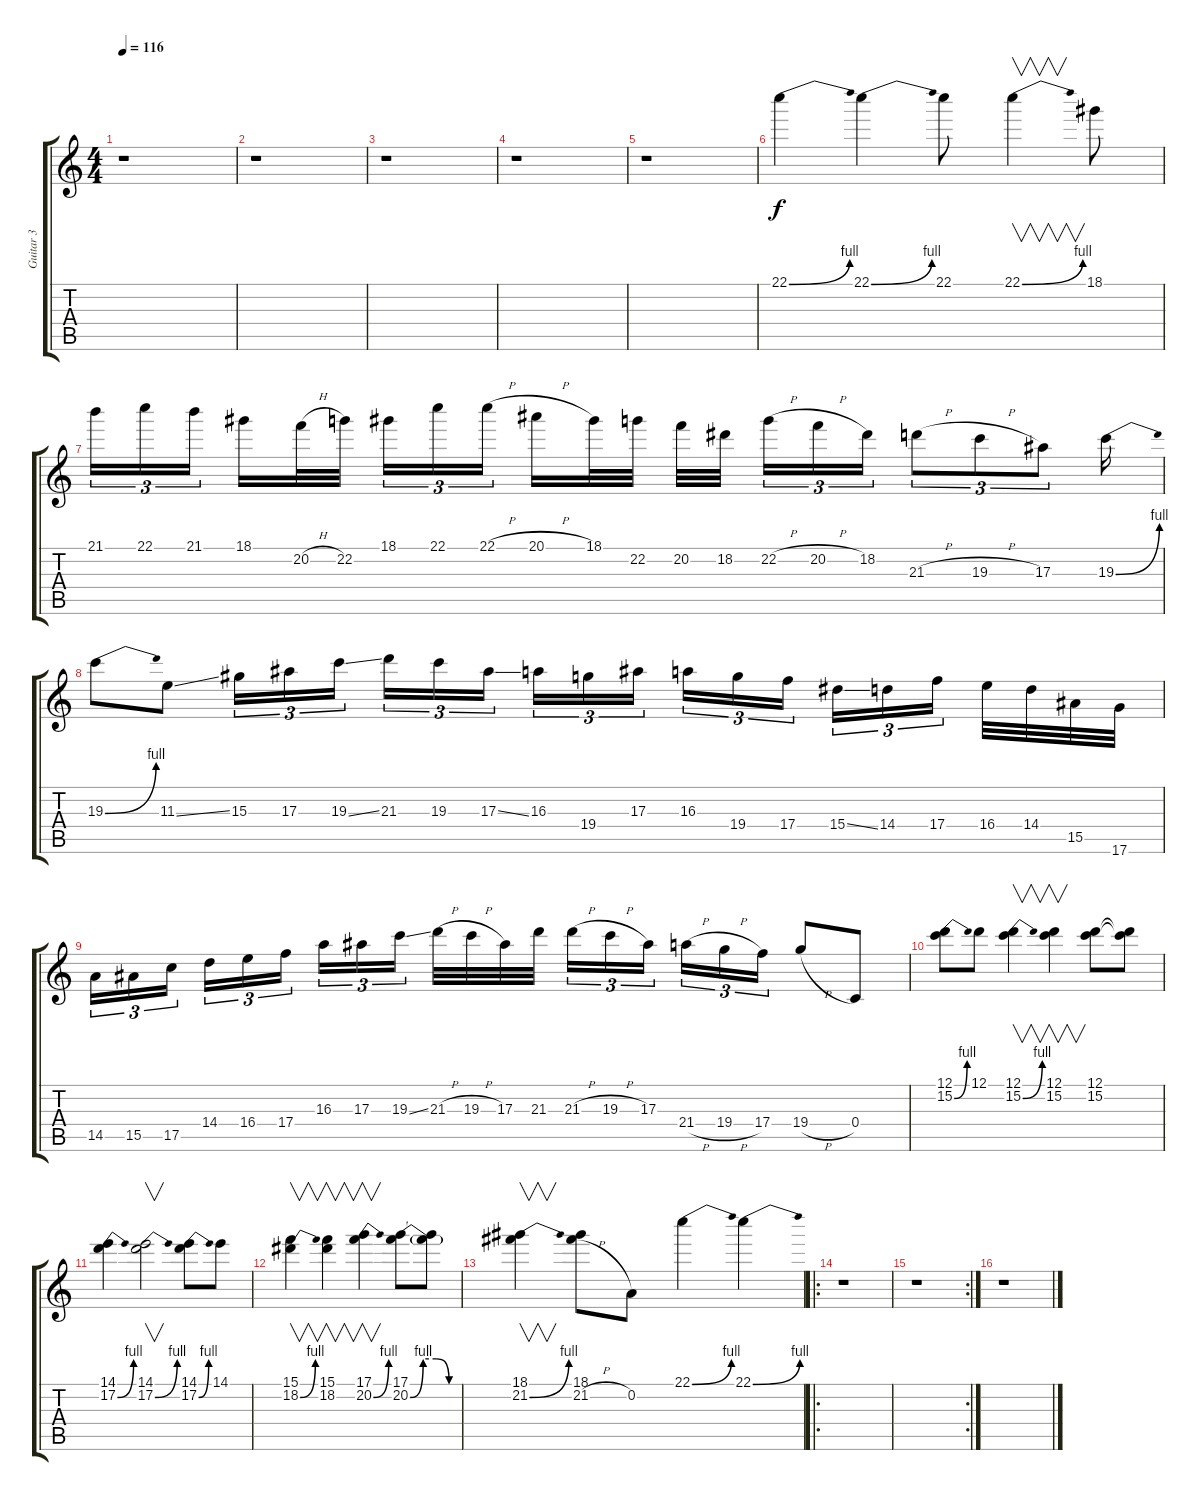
\track ("Guitar 3" "Guitar 3") {instrument distortionguitar}
\staff {score tabs}
\tuning (D4 A3 F3 C3 G2 D2) {hide}
\ts (4 4)
\tempo 116
\clef g2
\ks c
r.1{dy f} |
r.1 |
r.1 |
r.1 |
r.1 |
22.1{be (bend 0 0 60 4)}.4 22.1{be (bend 0 0 60 4)}.4 22.1.8 22.1{be (bend 0 0 60 4)}.4{v} 18.1.8 |
21.1.16{tu (3 2)} 22.1.16{tu (3 2)} 21.1.16{tu (3 2)} 18.1.16 20.2{h}.32 22.2.32 18.1.16{tu (3 2)} 22.1.16{tu (3 2)} 22.1{h}.16{tu (3 2)} 20.1{h}.16 18.1.32 22.2.32 20.2.32 18.2.32 22.2{h}.16{tu (3 2)} 20.2{h}.16{tu (3 2)} 18.2.16{tu (3 2)} 21.3{h}.8{tu (3 2)} 19.3{h}.8{tu (3 2)} 17.3.8{tu (3 2)} 19.3{be (bend 0 0 60 4)}.16 |
19.3{be (bend 0 0 60 4)}.8 11.3{ss}.8 15.3.16{tu (3 2)} 17.3.16{tu (3 2)} 19.3{ss}.16{tu (3 2)} 21.3.16{tu (3 2)} 19.3.16{tu (3 2)} 17.3{ss}.16{tu (3 2)} 16.3.16{tu (3 2)} 19.4.16{tu (3 2)} 17.3.16{tu (3 2)} 16.3.16{tu (3 2)} 19.4.16{tu (3 2)} 17.4.16{tu (3 2)} 15.4{ss}.16{tu (3 2)} 14.4.16{tu (3 2)} 17.4.16{tu (3 2)} 16.4.32 14.4.32 15.5.32 17.6.32 |
14.5.16{tu (3 2)} 15.5.16{tu (3 2)} 17.5.16{tu (3 2)} 14.4.16{tu (3 2)} 16.4.16{tu (3 2)} 17.4.16{tu (3 2)} 16.3.16{tu (3 2)} 17.3.16{tu (3 2)} 19.3{ss}.16{tu (3 2)} 21.3{h}.32 19.3{h}.32 17.3.32 21.3.32 21.3{h}.16{tu (3 2)} 19.3{h}.16{tu (3 2)} 17.3.16{tu (3 2)} 21.4{h}.16{tu (3 2)} 19.4{h}.16{tu (3 2)} 17.4.16{tu (3 2)} 19.4{h}.8 0.4.8 |
(12.1 15.2{be (bend 0 0 60 4)}).8 12.1.8 (12.1 15.2{be (bend 0 0 60 4)}).4{v} (12.1 15.2).4{v} (12.1 15.2).8 (12.1{t} 15.2{t}).8 |
(14.1 17.2{be (bend 0 0 60 4)}).4 (14.1 17.2{be (bend 0 0 60 4)}).2{v} (14.1 17.2{be (bend 0 0 60 4)}).8 14.1.8 |
(15.1 18.2{be (bend 0 0 60 4)}).4{v} (15.1 18.2).4{v} (17.1 20.2{be (bend 0 0 60 4)}).4{v} (17.1 20.2{be (custom 0 0 15 4 30 4 45 0 60 0)}).8 (17.1{t} 20.2{t}).8 |
(18.1 21.2{be (bend 0 0 60 4)}).4{v} (18.1 21.2{h}).8 0.2.8 22.1{be (bend 0 0 60 4)}.4 22.1{be (bend 0 0 60 4)}.4 |
\ro
r.1 |
\rc 2
r.1 |
r.1
